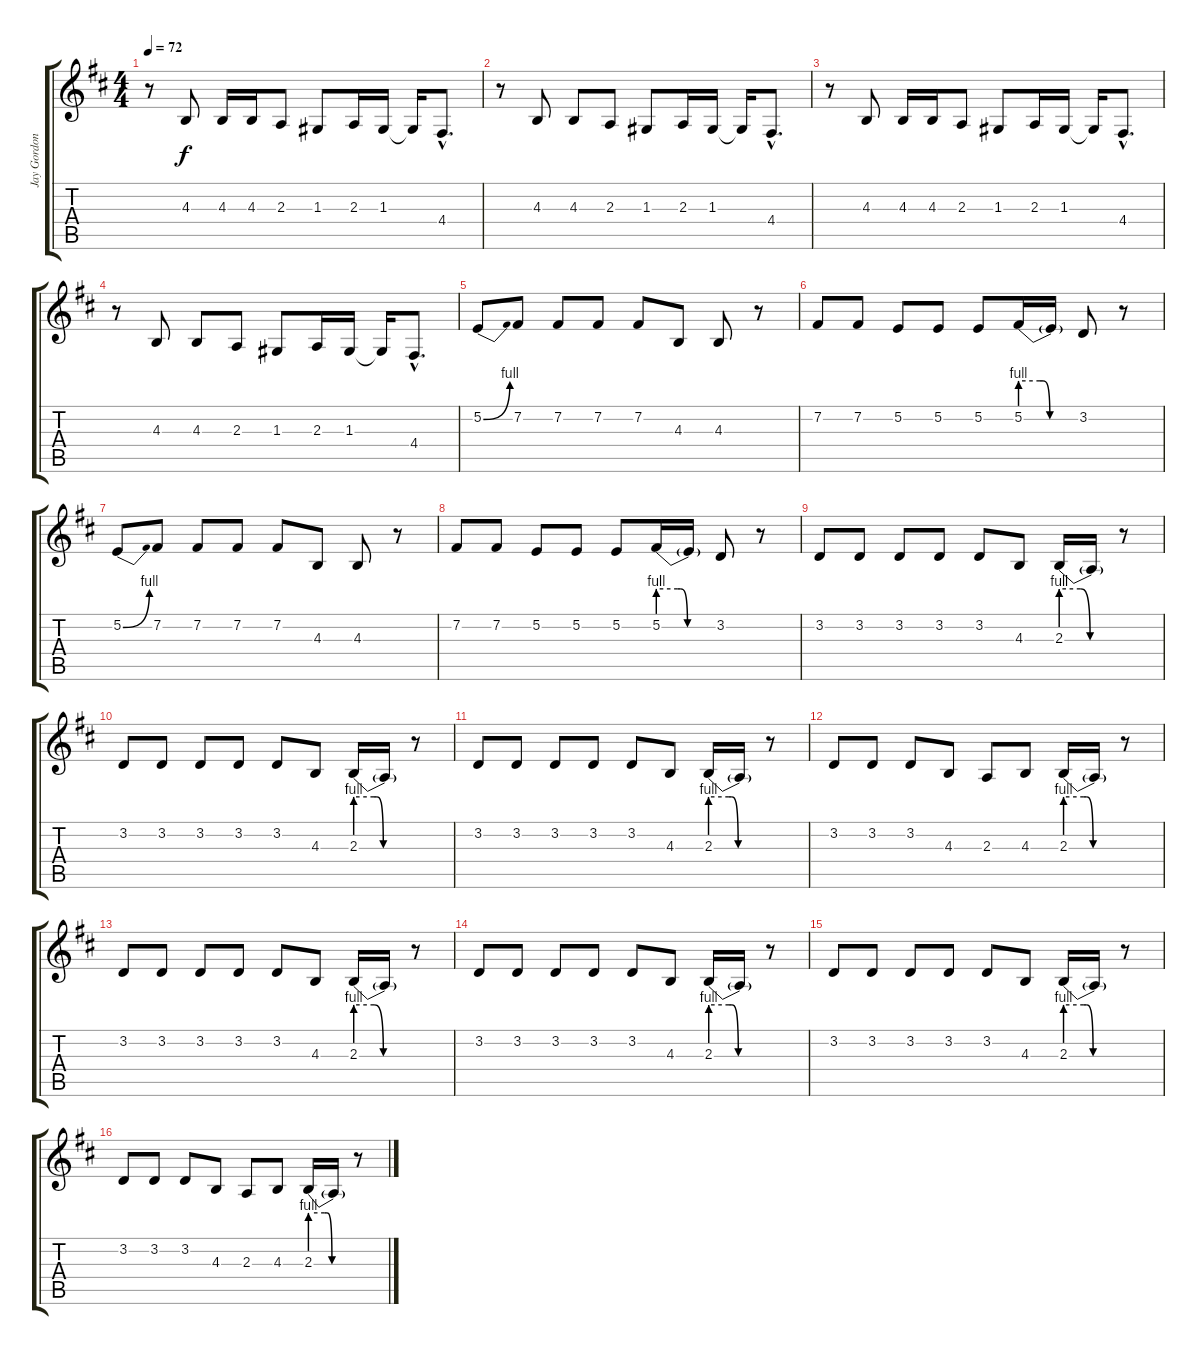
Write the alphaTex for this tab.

\track ("Jay Gordon (Vocals)" "Jay Gordon") {instrument lead2sawtooth}
\staff {score tabs}
\tuning (E4 B3 G3 D3 A2 D2) {hide}
\ts (4 4)
\tempo 72
\clef g2
\ks d
r.8{dy f} 4.3.8 4.3.16 4.3.16 2.3.8 1.3.8 2.3.16 1.3.16 1.3{t}.16 4.4{hac}.8{d} |
r.8 4.3.8 4.3.8 2.3.8 1.3.8 2.3.16 1.3.16 1.3{t}.16 4.4{hac}.8{d} |
r.8 4.3.8 4.3.16 4.3.16 2.3.8 1.3.8 2.3.16 1.3.16 1.3{t}.16 4.4{hac}.8{d} |
r.8 4.3.8 4.3.8 2.3.8 1.3.8 2.3.16 1.3.16 1.3{t}.16 4.4{hac}.8{d} |
5.2{be (bend 0 0 60 4)}.8 7.2.8 7.2.8 7.2.8 7.2.8 4.3.8 4.3.8 r.8 |
7.2.8 7.2.8 5.2.8 5.2.8 5.2.8 5.2{be (custom 0 4 20 4 23 4 30 0 40 0 60 0)}.16 5.2{t}.16 3.2.8 r.8 |
5.2{be (bend 0 0 60 4)}.8 7.2.8 7.2.8 7.2.8 7.2.8 4.3.8 4.3.8 r.8 |
7.2.8 7.2.8 5.2.8 5.2.8 5.2.8 5.2{be (custom 0 4 20 4 23 4 30 0 40 0 60 0)}.16 5.2{t}.16 3.2.8 r.8 |
3.2.8 3.2.8 3.2.8 3.2.8 3.2.8 4.3.8 2.3{be (custom 0 4 20 4 30 0 40 0 60 0)}.16 2.3{t}.16 r.8 |
3.2.8 3.2.8 3.2.8 3.2.8 3.2.8 4.3.8 2.3{be (custom 0 4 20 4 23 4 30 0 40 0 60 0)}.16 2.3{t}.16 r.8 |
3.2.8 3.2.8 3.2.8 3.2.8 3.2.8 4.3.8 2.3{be (custom 0 4 20 4 23 4 30 0 40 0 60 0)}.16 2.3{t}.16 r.8 |
3.2.8 3.2.8 3.2.8 4.3.8 2.3.8 4.3.8 2.3{be (custom 0 4 20 4 23 4 30 0 40 0 60 0)}.16 2.3{t}.16 r.8 |
3.2.8 3.2.8 3.2.8 3.2.8 3.2.8 4.3.8 2.3{be (custom 0 4 20 4 30 0 40 0 60 0)}.16 2.3{t}.16 r.8 |
3.2.8 3.2.8 3.2.8 3.2.8 3.2.8 4.3.8 2.3{be (custom 0 4 20 4 23 4 30 0 40 0 60 0)}.16 2.3{t}.16 r.8 |
3.2.8 3.2.8 3.2.8 3.2.8 3.2.8 4.3.8 2.3{be (custom 0 4 20 4 23 4 30 0 40 0 60 0)}.16 2.3{t}.16 r.8 |
3.2.8 3.2.8 3.2.8 4.3.8 2.3.8 4.3.8 2.3{be (custom 0 4 20 4 23 4 30 0 40 0 60 0)}.16 2.3{t}.16 r.8
